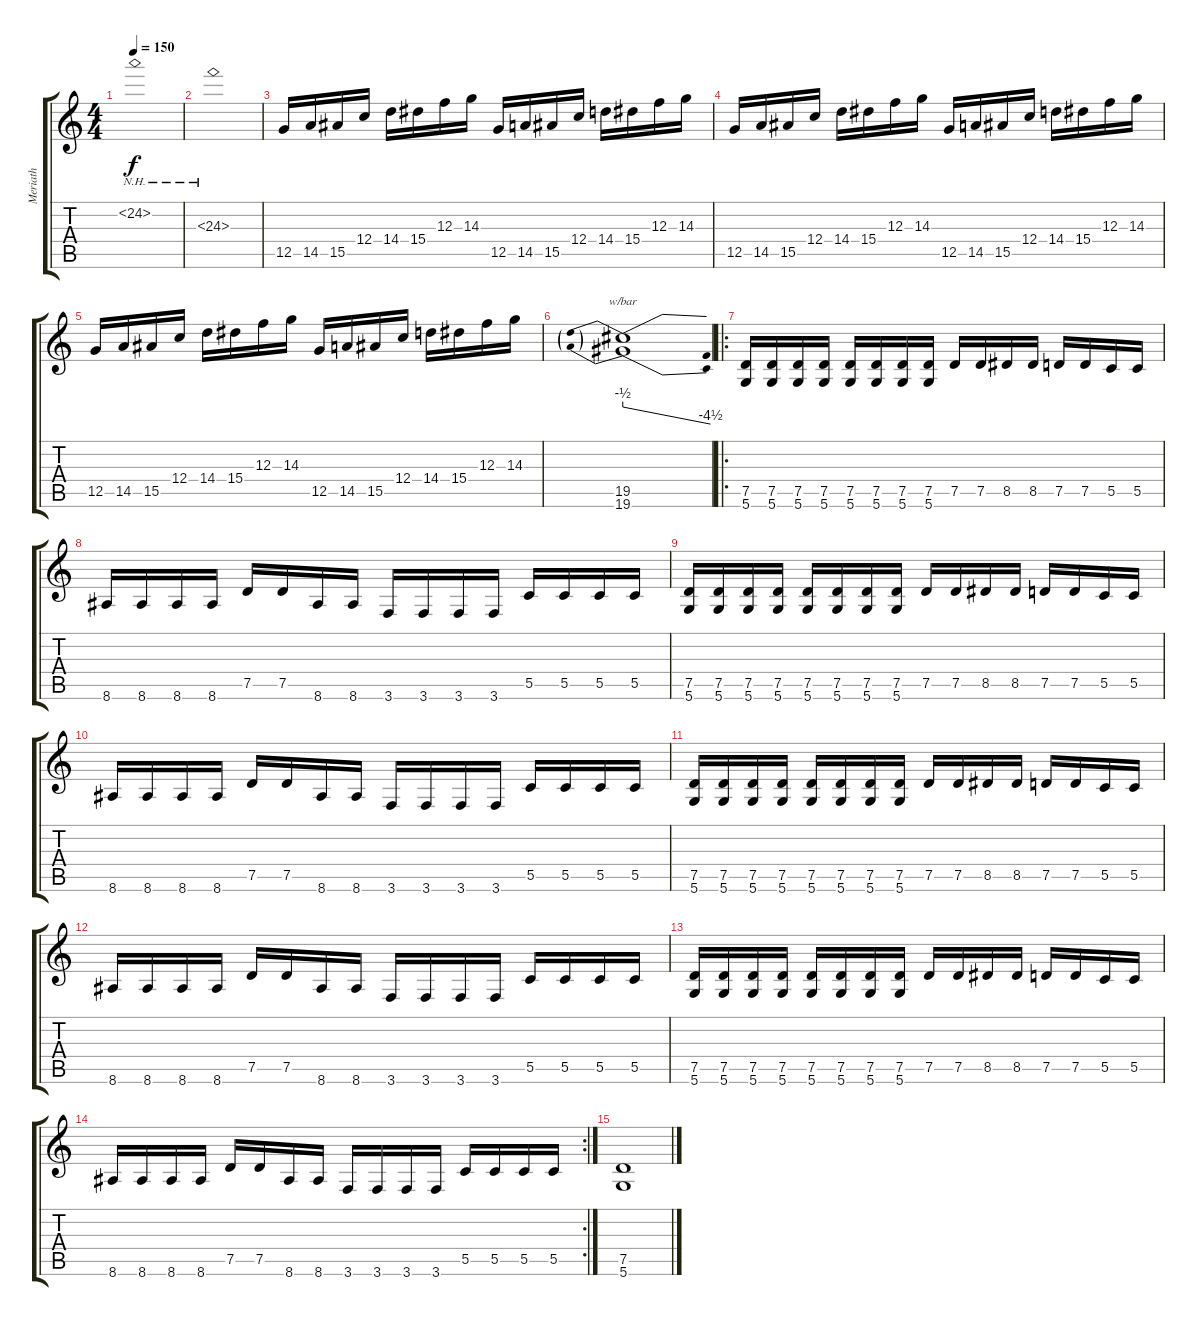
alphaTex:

\track ("Meriath" "Meriath") {instrument distortionguitar}
\staff {score tabs}
\tuning (D4 A3 F3 C3 G2 D2) {hide}
\ts (4 4)
\tempo 150
\clef g2
\ks c
24.2{nh}.1{dy f} |
24.3{nh}.1 |
12.5.16 14.5.16 15.5.16 12.4.16 14.4.16 15.4.16 12.3.16 14.3.16 12.5.16 14.5.16 15.5.16 12.4.16 14.4.16 15.4.16 12.3.16 14.3.16 |
12.5.16 14.5.16 15.5.16 12.4.16 14.4.16 15.4.16 12.3.16 14.3.16 12.5.16 14.5.16 15.5.16 12.4.16 14.4.16 15.4.16 12.3.16 14.3.16 |
12.5.16 14.5.16 15.5.16 12.4.16 14.4.16 15.4.16 12.3.16 14.3.16 12.5.16 14.5.16 15.5.16 12.4.16 14.4.16 15.4.16 12.3.16 14.3.16 |
(19.5 19.6).1{tbe (predivedive default 0 -2 60 -18)} |
\ro
(7.5 5.6).16 (7.5 5.6).16 (7.5 5.6).16 (7.5 5.6).16 (7.5 5.6).16 (7.5 5.6).16 (7.5 5.6).16 (7.5 5.6).16 7.5.16 7.5.16 8.5.16 8.5.16 7.5.16 7.5.16 5.5.16 5.5.16 |
8.6.16 8.6.16 8.6.16 8.6.16 7.5.16 7.5.16 8.6.16 8.6.16 3.6.16 3.6.16 3.6.16 3.6.16 5.5.16 5.5.16 5.5.16 5.5.16 |
(7.5 5.6).16 (7.5 5.6).16 (7.5 5.6).16 (7.5 5.6).16 (7.5 5.6).16 (7.5 5.6).16 (7.5 5.6).16 (7.5 5.6).16 7.5.16 7.5.16 8.5.16 8.5.16 7.5.16 7.5.16 5.5.16 5.5.16 |
8.6.16 8.6.16 8.6.16 8.6.16 7.5.16 7.5.16 8.6.16 8.6.16 3.6.16 3.6.16 3.6.16 3.6.16 5.5.16 5.5.16 5.5.16 5.5.16 |
(7.5 5.6).16 (7.5 5.6).16 (7.5 5.6).16 (7.5 5.6).16 (7.5 5.6).16 (7.5 5.6).16 (7.5 5.6).16 (7.5 5.6).16 7.5.16 7.5.16 8.5.16 8.5.16 7.5.16 7.5.16 5.5.16 5.5.16 |
8.6.16 8.6.16 8.6.16 8.6.16 7.5.16 7.5.16 8.6.16 8.6.16 3.6.16 3.6.16 3.6.16 3.6.16 5.5.16 5.5.16 5.5.16 5.5.16 |
(7.5 5.6).16 (7.5 5.6).16 (7.5 5.6).16 (7.5 5.6).16 (7.5 5.6).16 (7.5 5.6).16 (7.5 5.6).16 (7.5 5.6).16 7.5.16 7.5.16 8.5.16 8.5.16 7.5.16 7.5.16 5.5.16 5.5.16 |
\rc 2
8.6.16 8.6.16 8.6.16 8.6.16 7.5.16 7.5.16 8.6.16 8.6.16 3.6.16 3.6.16 3.6.16 3.6.16 5.5.16 5.5.16 5.5.16 5.5.16 |
(7.5 5.6).1
